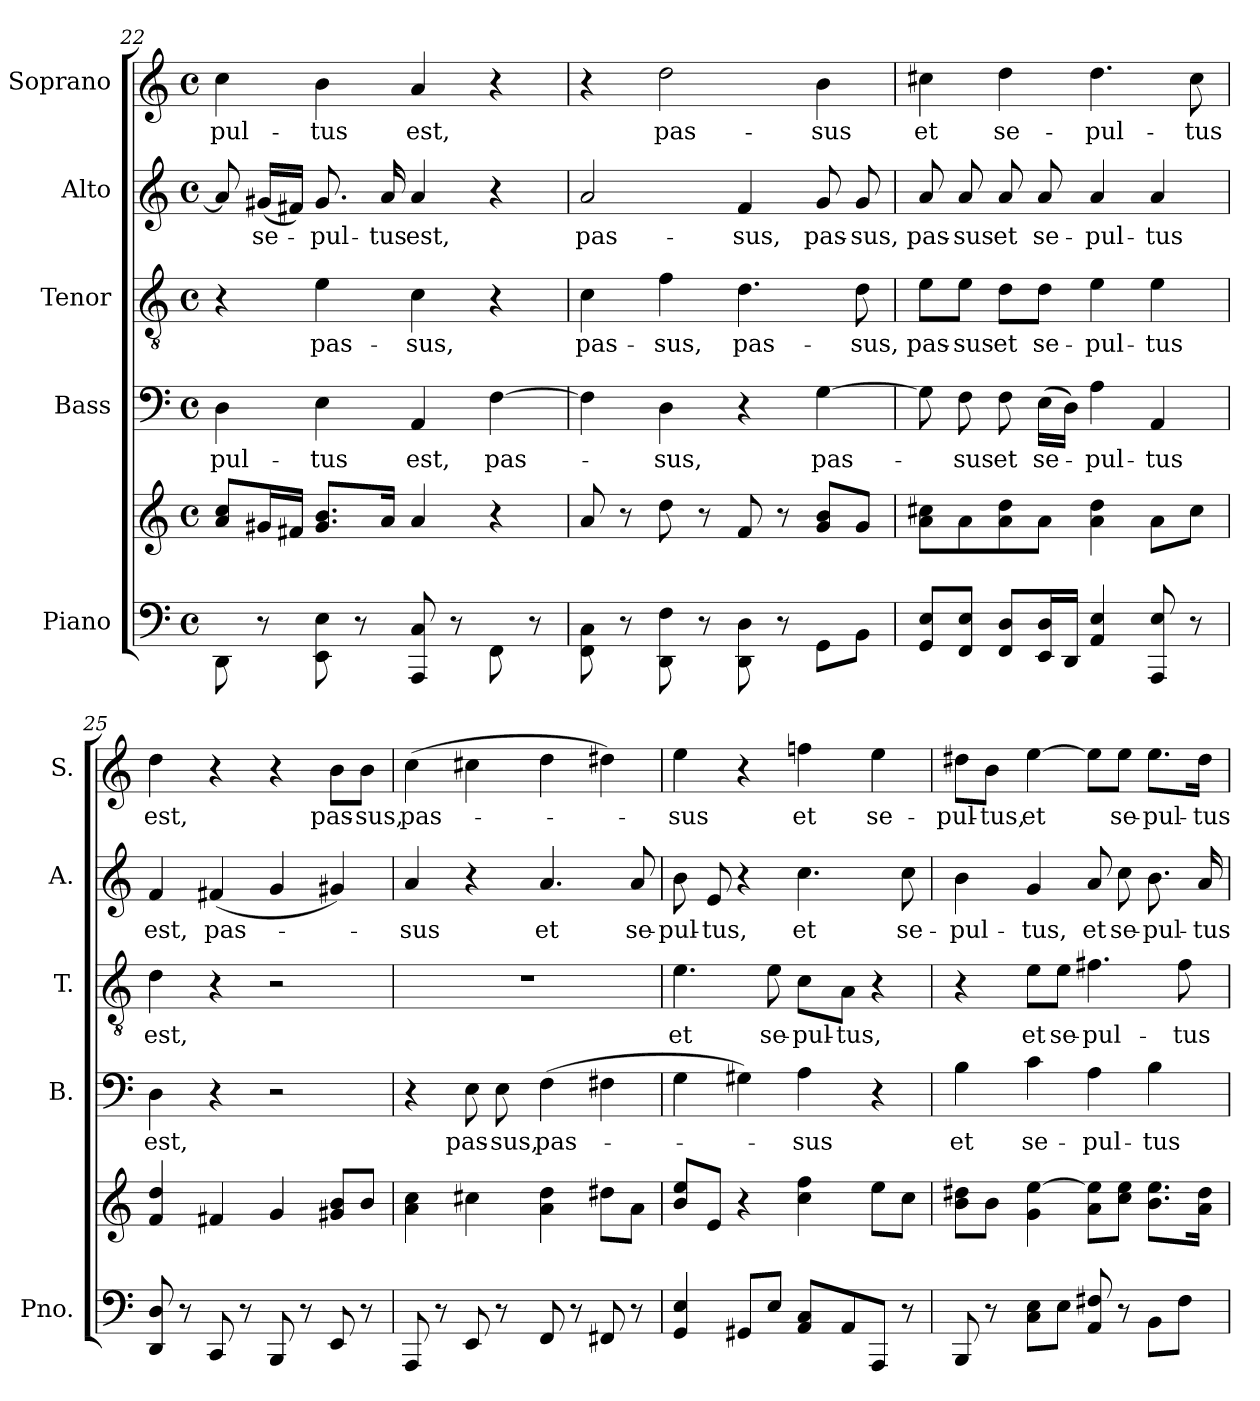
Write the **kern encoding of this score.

**kern	**kern	**kern	**text	**kern	**text	**kern	**text	**kern	**text
*part5	*part5	*part4	*part4	*part3	*part3	*part2	*part2	*part1	*part1
*staff6	*staff5	*staff4	*staff4	*staff3	*staff3	*staff2	*staff2	*staff1	*staff1
*I"Piano	*	*I"Bass	*	*I"Tenor	*	*I"Alto	*	*I"Soprano	*
*I'Pno.	*	*I'B.	*	*I'T.	*	*I'A.	*	*I'S.	*
*clefF4	*clefG2	*clefF4	*	*clefGv2	*	*clefG2	*	*clefG2	*
*k[]	*k[]	*k[]	*	*k[]	*	*k[]	*	*k[]	*
*M4/4	*M4/4	*M4/4	*	*M4/4	*	*M4/4	*	*M4/4	*
*met(c)	*met(c)	*met(c)	*	*met(c)	*	*met(c)	*	*met(c)	*
=22	=22	=22	=22	=22	=22	=22	=22	=22	=22
!	!	!	!LO:LY:b	!	!	!	!	!	!LO:LY:b
8DD\	8a/ 8cc/L	4D\	-pul-	4r	.	8a/]	.	4cc\	-pul-
!	!	!	!	!	!	!	!LO:LY:b	!	!
8r	16g#X/L	.	.	.	.	(>16g#X/LL	se-	.	.
.	16f#X/JJ	.	.	.	.	16f#X/JJ)	.	.	.
!	!	!	!LO:LY:b	!	!LO:LY:b	!	!LO:LY:b	!	!LO:LY:b
8EE\ 8E\	8.g#/ 8.b/L	4E\	-tus	4e\	pas-	8.g#/	-pul-	4b\	-tus
8r	.	.	.	.	.	.	.	.	.
!	!	!	!	!	!	!	!LO:LY:b	!	!
.	16a/Jk	.	.	.	.	16a/	-tus	.	.
!	!	!	!LO:LY:b	!	!LO:LY:b	!	!LO:LY:b	!	!LO:LY:b
8AAA/ 8C/	4a/	4AA/	est,	4c\	-sus,	4a/	est,	4a/	est,
8r	.	.	.	.	.	.	.	.	.
!	!	!	!LO:LY:b	!	!	!	!	!	!
8FF\	4r	[4F\	pas-	4r	.	4r	.	4r	.
8r	.	.	.	.	.	.	.	.	.
=23	=23	=23	=23	=23	=23	=23	=23	=23	=23
!	!	!	!	!	!LO:LY:b	!	!LO:LY:b	!	!
8FF\ 8C\	8a/	4F\]	.	4c\	pas-	2a/	pas-	4r	.
8r	8r	.	.	.	.	.	.	.	.
!	!	!	!LO:LY:b	!	!LO:LY:b	!	!	!	!LO:LY:b
8DD\ 8F\	8dd\	4D\	-sus,	4f\	-sus,	.	.	2dd\	pas-
8r	8r	.	.	.	.	.	.	.	.
!	!	!	!	!	!LO:LY:b	!	!LO:LY:b	!	!
8DD\ 8D\	8f/	4r	.	4.d\	pas-	4f/	-sus,	.	.
8r	8r	.	.	.	.	.	.	.	.
!	!	!	!LO:LY:b	!	!	!	!LO:LY:b	!	!LO:LY:b
8GG\L	8g/ 8b/L	[4G\	pas-	.	.	8g/	pas-	4b\	-sus
!	!	!	!	!	!LO:LY:b	!	!LO:LY:b	!	!
8BB\J	8g/J	.	.	8d\	-sus,	8g/	-sus,	.	.
=24	=24	=24	=24	=24	=24	=24	=24	=24	=24
!	!	!	!	!	!LO:LY:b	!	!LO:LY:b	!	!LO:LY:b
8GG/ 8E/L	8a\ 8cc#X\L	8G\]	.	8e\L	pas-	8a/	pas-	4cc#X\	et
!	!	!	!LO:LY:b	!	!LO:LY:b	!	!LO:LY:b	!	!
8FF/ 8E/J	8a\	8F\	-sus	8e\J	-sus	8a/	-sus	.	.
!	!	!	!LO:LY:b	!	!LO:LY:b	!	!LO:LY:b	!	!LO:LY:b
8FF/ 8D/L	8a\ 8dd\	8F\	et	8d\L	et	8a/	et	4dd\	se-
!	!	!	!LO:LY:b	!	!LO:LY:b	!	!LO:LY:b	!	!
16EE/ 16D/L	8a\J	(>16E\LL	se-	8d\J	se-	8a/	se-	.	.
16DD/JJ	.	16D\JJ)	.	.	.	.	.	.	.
!	!	!	!LO:LY:b	!	!LO:LY:b	!	!LO:LY:b	!	!LO:LY:b
4AA/ 4E/	4a\ 4dd\	4A\	-pul-	4e\	-pul-	4a/	-pul-	4.dd\	-pul-
!	!	!	!LO:LY:b	!	!LO:LY:b	!	!LO:LY:b	!	!
8AAA/ 8E/	8a\L	4AA/	-tus	4e\	-tus	4a/	-tus	.	.
!	!	!	!	!	!	!	!	!	!LO:LY:b
8r	8cc#\J	.	.	.	.	.	.	8cc#\	-tus
=25	=25	=25	=25	=25	=25	=25	=25	=25	=25
!	!	!	!LO:LY:b	!	!LO:LY:b	!	!LO:LY:b	!	!LO:LY:b
8DD/ 8D/	4f/ 4dd/	4D\	est,	4d\	est,	4f/	est,	4dd\	est,
8r	.	.	.	.	.	.	.	.	.
!	!	!	!	!	!	!	!LO:LY:b	!	!
8CC/	4f#X/	4r	.	4r	.	(>4f#X/	pas-	4r	.
8r	.	.	.	.	.	.	.	.	.
8BBB/	4g/	2r	.	2r	.	4g/	.	4r	.
8r	.	.	.	.	.	.	.	.	.
!	!	!	!	!	!	!	!	!	!LO:LY:b
8EE/	8g#X/ 8b/L	.	.	.	.	4g#X/)	.	8b\L	pas-
!	!	!	!	!	!	!	!	!	!LO:LY:b
8r	8b/J	.	.	.	.	.	.	8b\J	-sus,
!!LO:PB:g=z
=26	=26	=26	=26	=26	=26	=26	=26	=26	=26
!	!	!	!	!	!	!	!LO:LY:b	!	!LO:LY:b
8AAA/	4a\ 4cc\	4r	.	1r	.	4a/	-sus	(>4cc\	pas-
8r	.	.	.	.	.	.	.	.	.
!	!	!	!LO:LY:b	!	!	!	!	!	!
8EE/	4cc#X\	8E\	pas-	.	.	4r	.	4cc#X\	.
!	!	!	!LO:LY:b	!	!	!	!	!	!
8r	.	8E\	-sus,	.	.	.	.	.	.
!	!	!	!LO:LY:b	!	!	!	!LO:LY:b	!	!
8FF/	4a\ 4dd\	(>4F\	pas-	.	.	4.a/	et	4dd\	.
8r	.	.	.	.	.	.	.	.	.
8FF#X/	8dd#X\L	4F#X\	.	.	.	.	.	4dd#X\)	.
!	!	!	!	!	!	!	!LO:LY:b	!	!
8r	8a\J	.	.	.	.	8a/	se-	.	.
=27	=27	=27	=27	=27	=27	=27	=27	=27	=27
!	!	!	!	!	!LO:LY:b	!	!LO:LY:b	!	!LO:LY:b
4GG/ 4E/	8b/ 8ee/L	4G\	.	4.e\	et	8b\	-pul-	4ee\	-sus
!	!	!	!	!	!	!	!LO:LY:b	!	!
.	8e/J	.	.	.	.	8e/	-tus,	.	.
8GG#X/L	4r	4G#X\)	.	.	.	4r	.	4r	.
!	!	!	!	!	!LO:LY:b	!	!	!	!
8E/J	.	.	.	8e\	se-	.	.	.	.
!	!	!	!LO:LY:b	!	!LO:LY:b	!	!LO:LY:b	!	!LO:LY:b
8AA/ 8C/L	4cc\ 4ff\	4A\	-sus	8c\L	-pul-	4.cc\	et	4ffn\	et
!	!	!	!	!	!LO:LY:b	!	!	!	!
8AA/	.	.	.	8A\J	-tus,	.	.	.	.
!	!	!	!	!	!	!	!	!	!LO:LY:b
8AAA/J	8ee\L	4r	.	4r	.	.	.	4ee\	se-
!	!	!	!	!	!	!	!LO:LY:b	!	!
8r	8cc\J	.	.	.	.	8cc\	se-	.	.
=28	=28	=28	=28	=28	=28	=28	=28	=28	=28
!	!	!	!LO:LY:b	!	!	!	!LO:LY:b	!	!LO:LY:b
8BBB/	8b\ 8dd#X\L	4B\	et	4r	.	4b\	-pul-	8dd#X\L	-pul-
!	!	!	!	!	!	!	!	!	!LO:LY:b
8r	8b\J	.	.	.	.	.	.	8b\J	-tus,
!	!	!	!LO:LY:b	!	!LO:LY:b	!	!LO:LY:b	!	!LO:LY:b
8C\ 8E\L	4g\ [4ee\	4c\	se-	8e\L	et	4g/	-tus,	[4ee\	et
!	!	!	!	!	!LO:LY:b	!	!	!	!
8E\J	.	.	.	8e\J	se-	.	.	.	.
!	!	!	!LO:LY:b	!	!LO:LY:b	!	!LO:LY:b	!	!
8AA/ 8F#X/	8a\ 8ee\]L	4A\	-pul-	4.f#i\	-pul-	8a/	et	8ee\L]	.
!	!	!	!	!	!	!	!LO:LY:b	!	!LO:LY:b
8r	8cc\ 8ee\J	.	.	.	.	8cc\	se-	8ee\J	se-
!	!	!	!LO:LY:b	!	!	!	!LO:LY:b	!	!LO:LY:b
8BB\L	8.b\ 8.ee\L	4B\	-tus	.	.	8.b\	-pul-	8.ee\L	-pul-
!	!	!	!	!	!LO:LY:b	!	!	!	!
8F#\J	.	.	.	8f#\	-tus	.	.	.	.
!	!	!	!	!	!	!	!LO:LY:b	!	!LO:LY:b
.	16a\ 16dd#\Jk	.	.	.	.	16a/	-tus	16dd#\Jk	-tus
=	=	=	=	=	=	=	=	=	=
*-	*-	*-	*-	*-	*-	*-	*-	*-	*-
